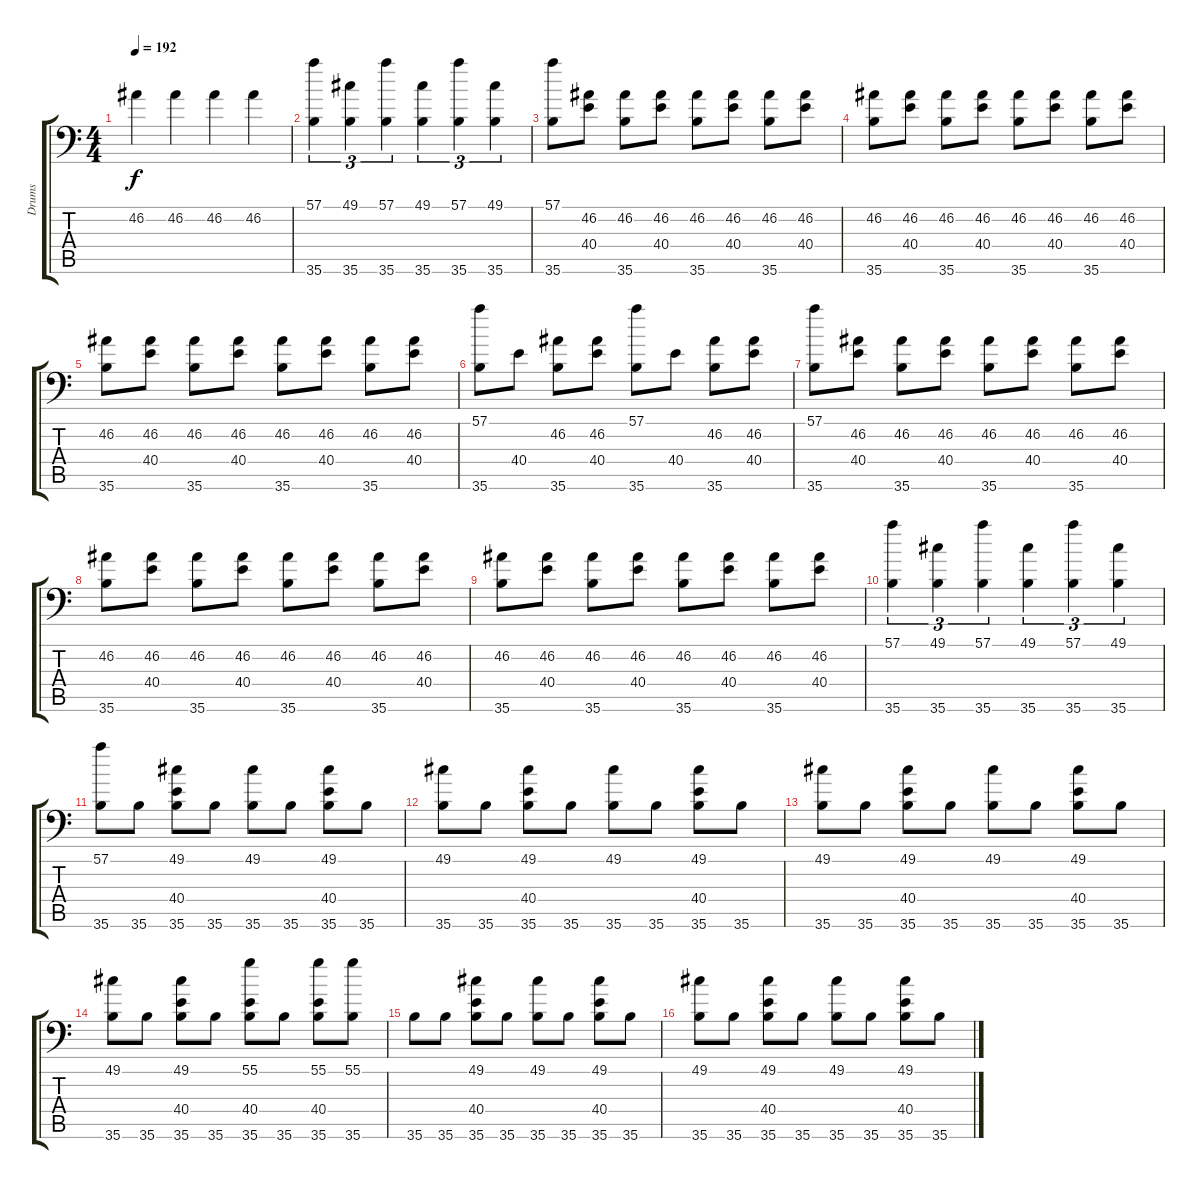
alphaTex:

\track ("Drums" "Drums") {instrument acousticgrandpiano}
\staff {score tabs}
\tuning (C-1 C-1 C-1 C-1 C-1 C-1) {hide}
\ts (4 4)
\tempo 192
\clef f4
\ks c
46.2.4{dy f} 46.2.4 46.2.4 46.2.4 |
(57.1 35.6).4{tu (3 2)} (49.1 35.6).4{tu (3 2)} (57.1 35.6).4{tu (3 2)} (49.1 35.6).4{tu (3 2)} (57.1 35.6).4{tu (3 2)} (49.1 35.6).4{tu (3 2)} |
(57.1 35.6).8 (46.2 40.4).8 (46.2 35.6).8 (46.2 40.4).8 (46.2 35.6).8 (46.2 40.4).8 (46.2 35.6).8 (46.2 40.4).8 |
(46.2 35.6).8 (46.2 40.4).8 (46.2 35.6).8 (46.2 40.4).8 (46.2 35.6).8 (46.2 40.4).8 (46.2 35.6).8 (46.2 40.4).8 |
(46.2 35.6).8 (46.2 40.4).8 (46.2 35.6).8 (46.2 40.4).8 (46.2 35.6).8 (46.2 40.4).8 (46.2 35.6).8 (46.2 40.4).8 |
(57.1 35.6).8 40.4.8 (46.2 35.6).8 (46.2 40.4).8 (57.1 35.6).8 40.4.8 (46.2 35.6).8 (46.2 40.4).8 |
(57.1 35.6).8 (46.2 40.4).8 (46.2 35.6).8 (46.2 40.4).8 (46.2 35.6).8 (46.2 40.4).8 (46.2 35.6).8 (46.2 40.4).8 |
(46.2 35.6).8 (46.2 40.4).8 (46.2 35.6).8 (46.2 40.4).8 (46.2 35.6).8 (46.2 40.4).8 (46.2 35.6).8 (46.2 40.4).8 |
(46.2 35.6).8 (46.2 40.4).8 (46.2 35.6).8 (46.2 40.4).8 (46.2 35.6).8 (46.2 40.4).8 (46.2 35.6).8 (46.2 40.4).8 |
(57.1 35.6).4{tu (3 2)} (49.1 35.6).4{tu (3 2)} (57.1 35.6).4{tu (3 2)} (49.1 35.6).4{tu (3 2)} (57.1 35.6).4{tu (3 2)} (49.1 35.6).4{tu (3 2)} |
(57.1 35.6).8 35.6.8 (49.1 40.4 35.6).8 35.6.8 (49.1 35.6).8 35.6.8 (49.1 40.4 35.6).8 35.6.8 |
(49.1 35.6).8 35.6.8 (49.1 40.4 35.6).8 35.6.8 (49.1 35.6).8 35.6.8 (49.1 40.4 35.6).8 35.6.8 |
(49.1 35.6).8 35.6.8 (49.1 40.4 35.6).8 35.6.8 (49.1 35.6).8 35.6.8 (49.1 40.4 35.6).8 35.6.8 |
(49.1 35.6).8 35.6.8 (49.1 40.4 35.6).8 35.6.8 (55.1 40.4 35.6).8 35.6.8 (55.1 40.4 35.6).8 (55.1 35.6).8 |
35.6.8 35.6.8 (49.1 40.4 35.6).8 35.6.8 (49.1 35.6).8 35.6.8 (49.1 40.4 35.6).8 35.6.8 |
(49.1 35.6).8 35.6.8 (49.1 40.4 35.6).8 35.6.8 (49.1 35.6).8 35.6.8 (49.1 40.4 35.6).8 35.6.8
